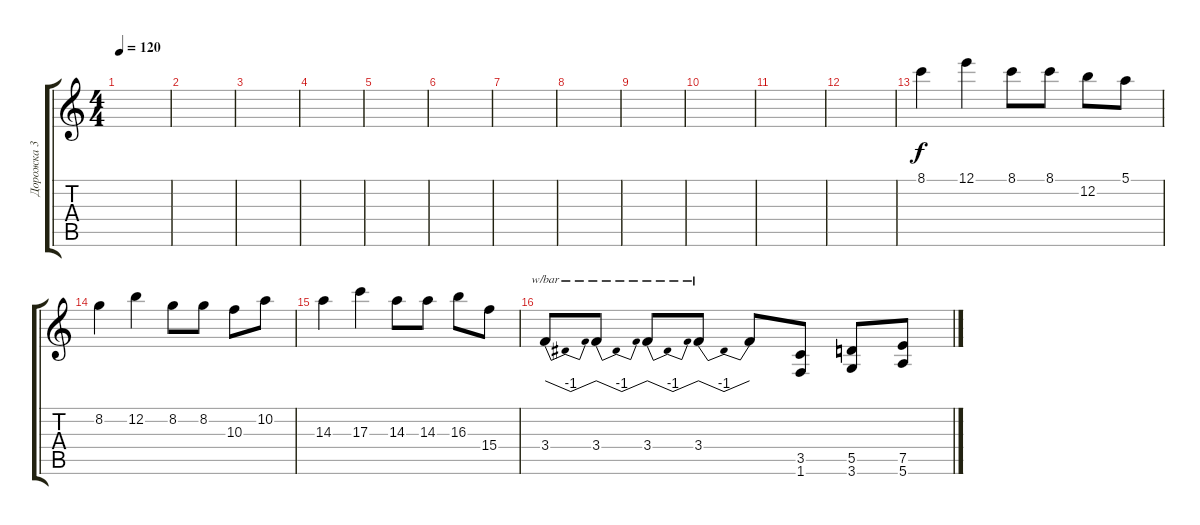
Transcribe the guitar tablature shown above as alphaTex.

\track ("Дорожка 3" "Дорожка 3") {instrument distortionguitar}
\staff {score tabs}
\tuning (E4 B3 G3 D3 A2 E2) {hide}
\ts (4 4)
\tempo 120
\clef g2
\ks c
|
|
|
|
|
|
|
|
|
|
|
|
8.1.4{volume 16} 12.1.4 8.1.8 8.1.8 12.2.8 5.1.8 |
8.2.4 12.2.4 8.2.8 8.2.8 10.3.8 10.2.8 |
14.3.4 17.3.4 14.3.8 14.3.8 16.3.8 15.4.8 |
3.4.8{tbe (dip default 0 0 30 -4 60 0)} 3.4.8{tbe (dip default 0 0 30 -4 60 0)} 3.4.8{tbe (dip default 0 0 30 -4 60 0)} 3.4.8{tbe (dip default 0 0 30 -4 60 0)} 3.4{t}.8 (3.5 1.6).8 (5.5 3.6).8 (7.5 5.6).8
